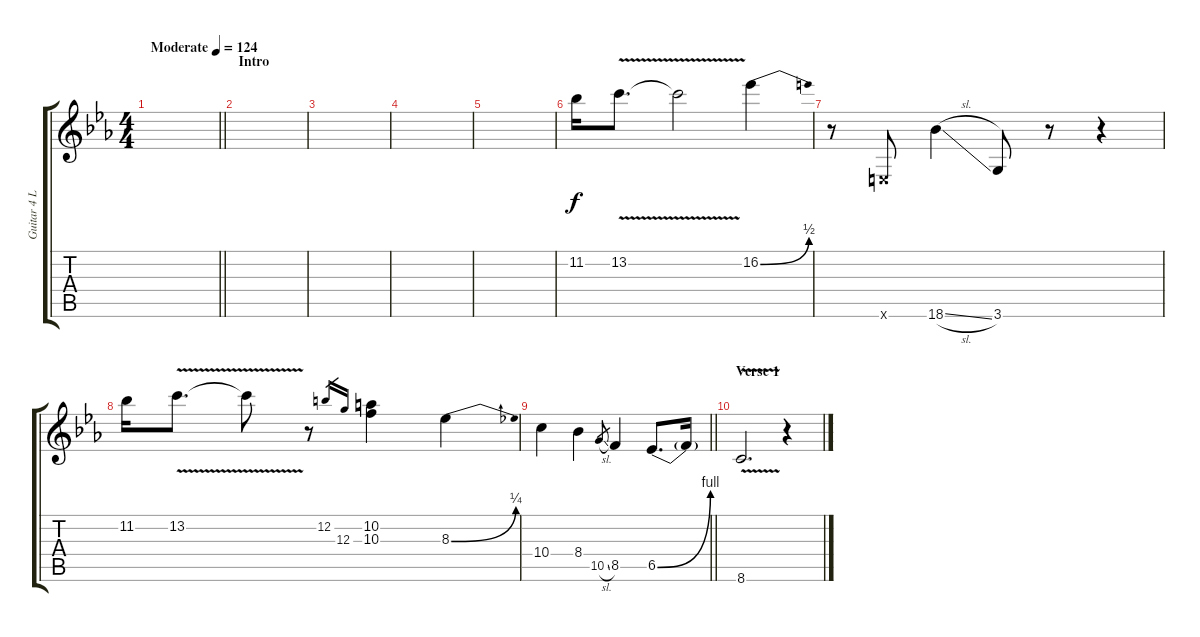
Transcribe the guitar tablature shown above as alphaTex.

\track ("Guitar 4 Lead" "Guitar 4 L") {instrument distortionguitar}
\staff {score tabs}
\tuning (E4 B3 G3 D3 A2 E2) {hide}
\ts (4 4)
\tempo (124 "Moderate")
\clef g2
\barLineRight lightlight
\ks eb
|
\section ("" "Intro")
|
|
|
|
11.2.16 13.2{v}.8{d} 13.2{t}.2 16.2{be (bend 0 0 60 2)}.4 |
r.8 0.6{x}.8 18.6{sl}.4 3.6.8 r.8 r.4 |
11.2.16 13.2{v}.8{d} 13.2{t}.8 r.8 12.2.16{gr} 12.3.16{gr} (10.2 10.3).4 8.3{be (bend 0 0 60 1)}.4 |
\barLineRight lightlight
10.4.4 8.4.4 10.5{sl}.8{gr} 8.5.4 6.5{be (bend 0 0 60 4)}.8{d} 6.5{t}.16 |
\section ("" "Verse 1")
8.6{v}.2{d} r.4
